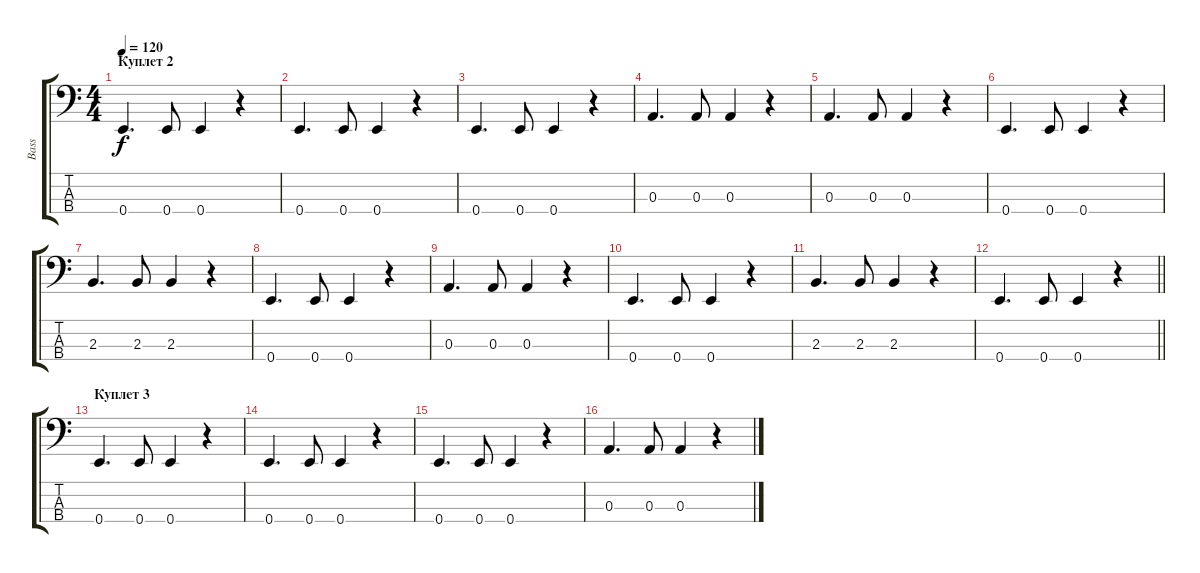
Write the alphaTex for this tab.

\track ("Bass" "Bass") {instrument electricbasspick}
\staff {score tabs}
\tuning (G2 D2 A1 E1) {hide}
\ts (4 4)
\section ("" "Куплет 2")
\tempo 120
\clef f4
\ks c
0.4.4{d dy f} 0.4.8 0.4.4 r.4 |
0.4.4{d} 0.4.8 0.4.4 r.4 |
0.4.4{d} 0.4.8 0.4.4 r.4 |
0.3.4{d} 0.3.8 0.3.4 r.4 |
0.3.4{d} 0.3.8 0.3.4 r.4 |
0.4.4{d} 0.4.8 0.4.4 r.4 |
2.3.4{d} 2.3.8 2.3.4 r.4 |
0.4.4{d} 0.4.8 0.4.4 r.4 |
0.3.4{d} 0.3.8 0.3.4 r.4 |
0.4.4{d} 0.4.8 0.4.4 r.4 |
2.3.4{d} 2.3.8 2.3.4 r.4 |
\barLineRight lightlight
0.4.4{d} 0.4.8 0.4.4 r.4 |
\section ("" "Куплет 3")
0.4.4{d} 0.4.8 0.4.4 r.4 |
0.4.4{d} 0.4.8 0.4.4 r.4 |
0.4.4{d} 0.4.8 0.4.4 r.4 |
0.3.4{d} 0.3.8 0.3.4 r.4
